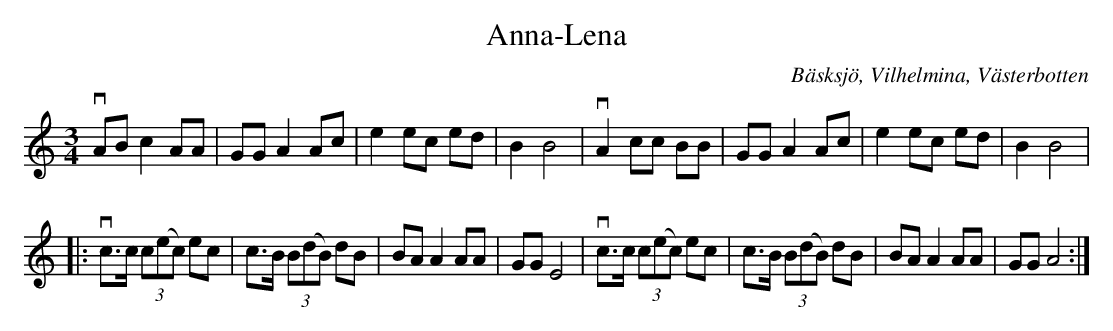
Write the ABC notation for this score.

X:1
T:Anna-Lena
O:Bäsksjö, Vilhelmina, Västerbotten
M:3/4
L:1/8
K:Am
  vAB c2 AA | GG A2 Ac | e2 ec ed | B2 B4 | vA2 cc BB | GG A2 Ac | e2 ec ed | B2 B4 |
|: vc>c (3c(ec) ec | c>B (3B(dB) dB | BA A2 AA | GG E4 | vc>c (3c(ec) ec | c>B (3B(dB) dB | BA A2 AA | GG A4 :|
